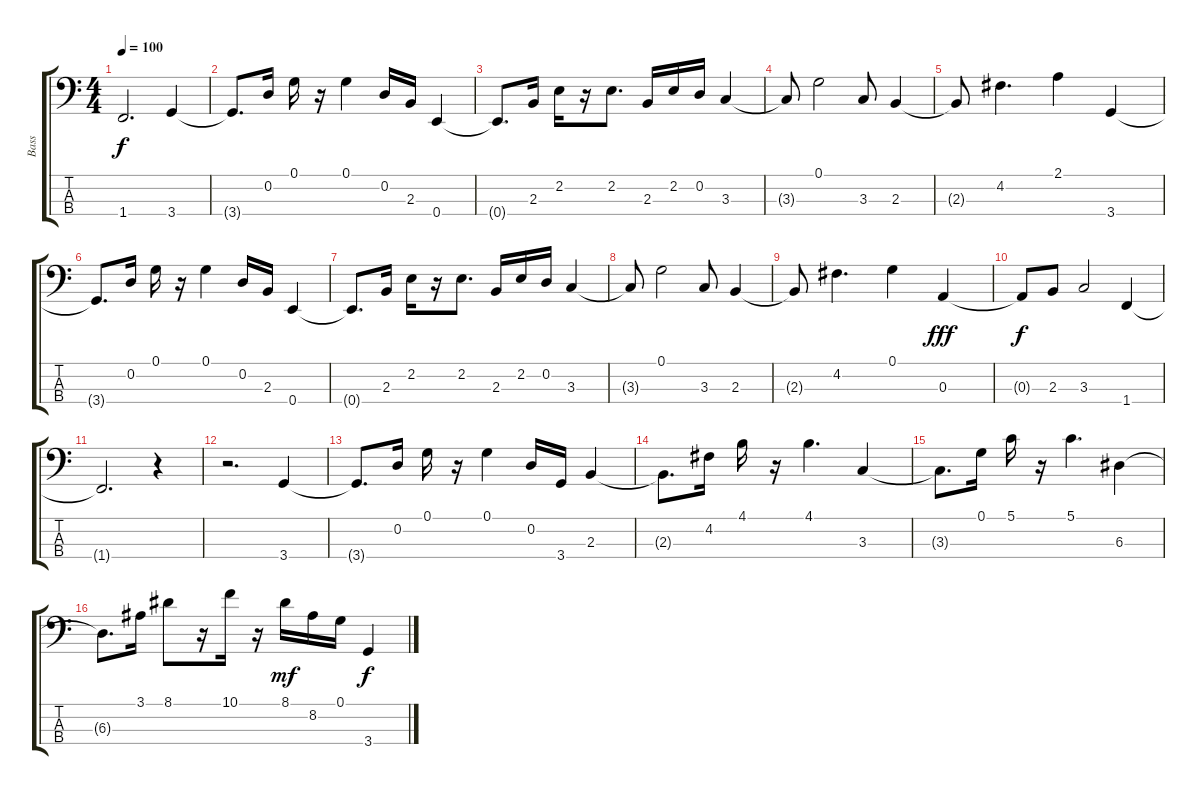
\track ("Bass" "Bass") {instrument electricbasspick}
\staff {score tabs}
\tuning (G2 D2 A1 E1) {hide}
\ts (4 4)
\tempo 100
\clef f4
\ks c
1.4{t}.2{d dy f} 3.4.4 |
3.4{t}.8{d} 0.2.16 0.1.16 r.16 0.1.4 0.2.16 2.3.16 0.4.4 |
0.4{t}.8{d} 2.3.16 2.2.16 r.16 2.2.8{d} 2.3.16 2.2.16 0.2.16 3.3.4 |
3.3{t}.8 0.1.2 3.3.8 2.3.4 |
2.3{t}.8 4.2.4{d} 2.1.4 3.4.4 |
3.4{t}.8{d} 0.2.16 0.1.16 r.16 0.1.4 0.2.16 2.3.16 0.4.4 |
0.4{t}.8{d} 2.3.16 2.2.16 r.16 2.2.8{d} 2.3.16 2.2.16 0.2.16 3.3.4 |
3.3{t}.8 0.1.2 3.3.8 2.3.4 |
2.3{t}.8 4.2.4{d} 0.1.4 0.3.4{dy fff} |
0.3{t}.8{dy f} 2.3.8 3.3.2 1.4.4 |
1.4{t}.2{d} r.4 |
r.2{d} 3.4.4 |
3.4{t}.8{d} 0.2.16 0.1.16 r.16 0.1.4 0.2.16 3.4.16 2.3.4 |
2.3{t}.8{d} 4.2.16 4.1.16 r.16 4.1.4{d} 3.3.4 |
3.3{t}.8{d} 0.1.16 5.1.16 r.16 5.1.4{d} 6.3.4 |
6.3{t}.8{d} 3.1.16 8.1.8 r.16 10.1.16 r.16 8.1.16{dy mf} 8.2.16 0.1.16 3.4.4{dy f}
